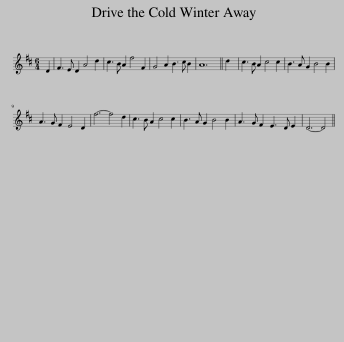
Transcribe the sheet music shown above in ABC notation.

X:1
L:1/8
M:6/4
I:linebreak $
K:D
V:1 treble
V:1
 D2 | F3 E D2 A4 d2 | c3 B A2 f4 F2 | G4 A2 B3 c B2 | A12 || %5
 d2 | c3 B A2 c4 c2 | B3 A G2 B4 B2 |$ A3 G F2 E4 D2 | f6- f4 d2 | %10
 c3 B A2 c4 c2 | B3 A G2 B4 B2 | A3 G F2 E3 D E2 | D6- D4 || %14
